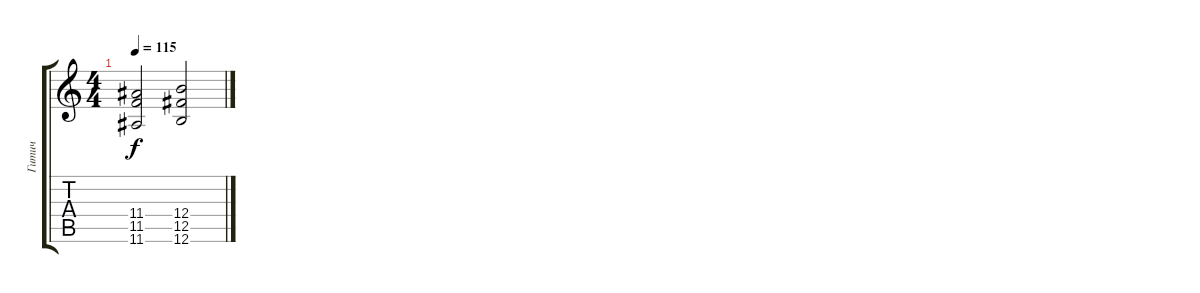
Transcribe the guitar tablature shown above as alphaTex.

\track ("Гитич" "Гитич") {instrument overdrivenguitar}
\staff {score tabs}
\tuning (Db4 Ab3 E3 B2 Gb2 B1) {hide}
\ts (4 4)
\tempo 115
\clef g2
\ks c
(11.4 11.5 11.6).2{dy f} (12.4 12.5 12.6).2
